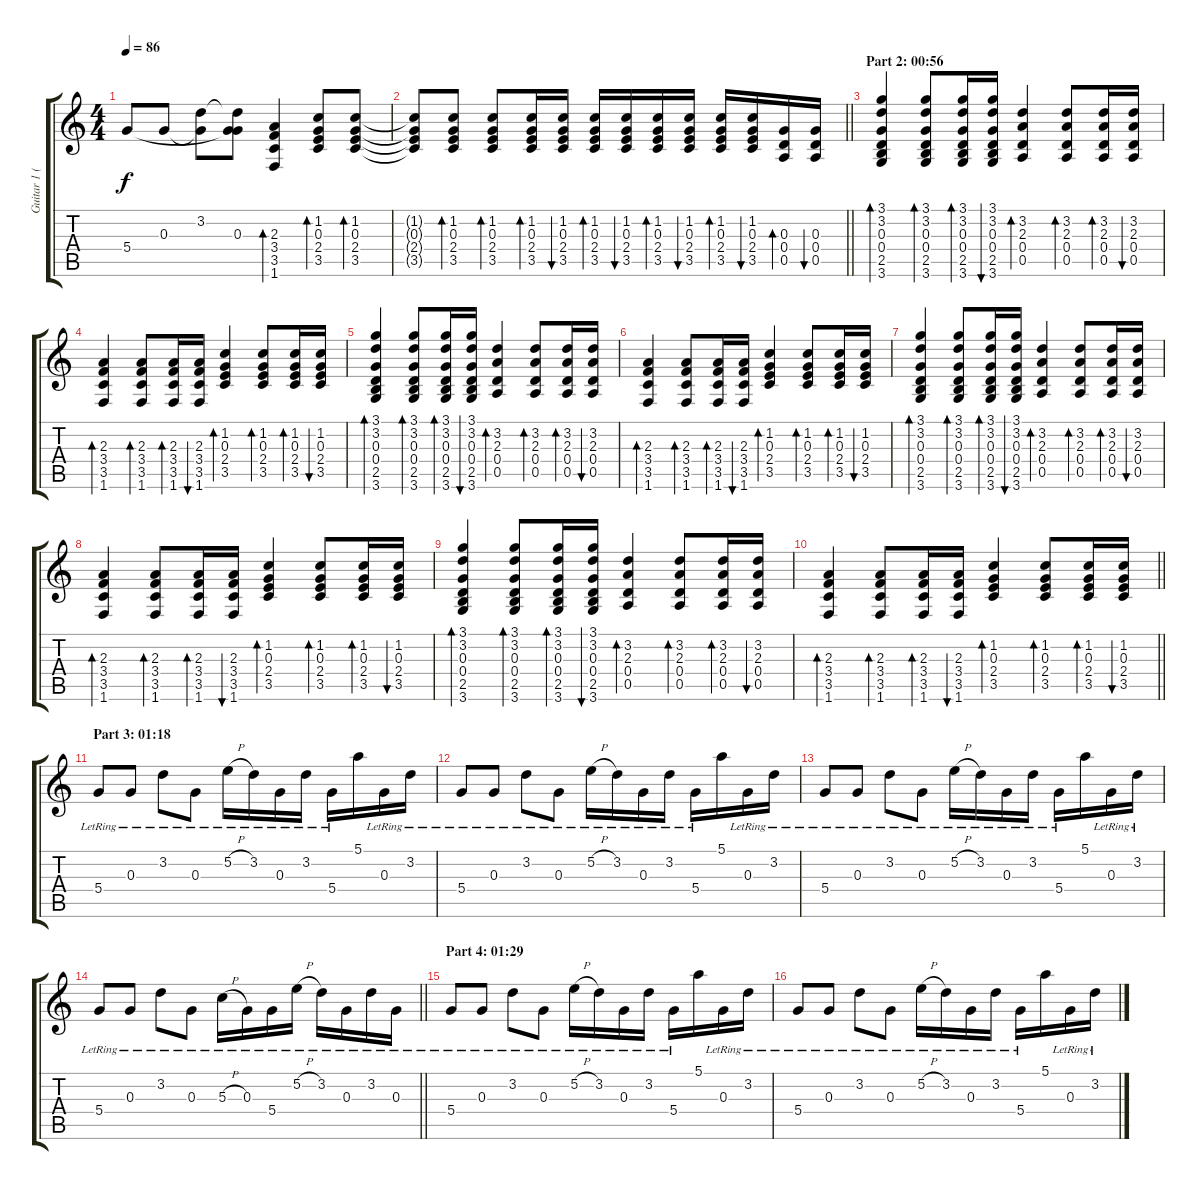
\track ("Guitar 1 (Distortion)" "Guitar 1 (") {instrument distortionguitar}
\staff {score tabs}
\tuning (E4 B3 G3 D3 A2 E2) {hide}
\ts (4 4)
\tempo 86
\clef g2
\ks c
5.4.8{dy f} 0.3.8 (3.2 0.3{t}).8 (3.2{t} 0.3 5.4{t}).8 (2.3 3.4 3.5 1.6).4{bd 30} (1.2 0.3 2.4 3.5).8{bd 30} (1.2 0.3 2.4 3.5).8{bd 30} |
\barLineRight lightlight
(1.2{t} 0.3{t} 2.4{t} 3.5{t}).8 (1.2 0.3 2.4 3.5).8{bd 30} (1.2 0.3 2.4 3.5).8{bd 30} (1.2 0.3 2.4 3.5).16{bd 30} (1.2 0.3 2.4 3.5).16{bu 30} (1.2 0.3 2.4 3.5).16{bd 30} (1.2 0.3 2.4 3.5).16{bu 30} (1.2 0.3 2.4 3.5).16{bd 30} (1.2 0.3 2.4 3.5).16{bu 30} (1.2 0.3 2.4 3.5).16{bd 30} (1.2 0.3 2.4 3.5).16{bu 30} (0.3 0.4 0.5).16{bd 30} (0.3 0.4 0.5).16{bu 30} |
\section ("" "Part 2: 00:56")
(3.1 3.2 0.3 0.4 2.5 3.6).4{bd 30} (3.1 3.2 0.3 0.4 2.5 3.6).8{bd 30} (3.1 3.2 0.3 0.4 2.5 3.6).16{bd 30} (3.1 3.2 0.3 0.4 2.5 3.6).16{bu 30} (3.2 2.3 0.4 0.5).4{bd 30} (3.2 2.3 0.4 0.5).8{bd 30} (3.2 2.3 0.4 0.5).16{bd 30} (3.2 2.3 0.4 0.5).16{bu 30} |
(2.3 3.4 3.5 1.6).4{bd 30} (2.3 3.4 3.5 1.6).8{bd 30} (2.3 3.4 3.5 1.6).16{bd 30} (2.3 3.4 3.5 1.6).16{bu 30} (1.2 0.3 2.4 3.5).4{bd 30} (1.2 0.3 2.4 3.5).8{bd 30} (1.2 0.3 2.4 3.5).16{bd 30} (1.2 0.3 2.4 3.5).16{bu 30} |
(3.1 3.2 0.3 0.4 2.5 3.6).4{bd 30} (3.1 3.2 0.3 0.4 2.5 3.6).8{bd 30} (3.1 3.2 0.3 0.4 2.5 3.6).16{bd 30} (3.1 3.2 0.3 0.4 2.5 3.6).16{bu 30} (3.2 2.3 0.4 0.5).4{bd 30} (3.2 2.3 0.4 0.5).8{bd 30} (3.2 2.3 0.4 0.5).16{bd 30} (3.2 2.3 0.4 0.5).16{bu 30} |
(2.3 3.4 3.5 1.6).4{bd 30} (2.3 3.4 3.5 1.6).8{bd 30} (2.3 3.4 3.5 1.6).16{bd 30} (2.3 3.4 3.5 1.6).16{bu 30} (1.2 0.3 2.4 3.5).4{bd 30} (1.2 0.3 2.4 3.5).8{bd 30} (1.2 0.3 2.4 3.5).16{bd 30} (1.2 0.3 2.4 3.5).16{bu 30} |
(3.1 3.2 0.3 0.4 2.5 3.6).4{bd 30} (3.1 3.2 0.3 0.4 2.5 3.6).8{bd 30} (3.1 3.2 0.3 0.4 2.5 3.6).16{bd 30} (3.1 3.2 0.3 0.4 2.5 3.6).16{bu 30} (3.2 2.3 0.4 0.5).4{bd 30} (3.2 2.3 0.4 0.5).8{bd 30} (3.2 2.3 0.4 0.5).16{bd 30} (3.2 2.3 0.4 0.5).16{bu 30} |
(2.3 3.4 3.5 1.6).4{bd 30} (2.3 3.4 3.5 1.6).8{bd 30} (2.3 3.4 3.5 1.6).16{bd 30} (2.3 3.4 3.5 1.6).16{bu 30} (1.2 0.3 2.4 3.5).4{bd 30} (1.2 0.3 2.4 3.5).8{bd 30} (1.2 0.3 2.4 3.5).16{bd 30} (1.2 0.3 2.4 3.5).16{bu 30} |
(3.1 3.2 0.3 0.4 2.5 3.6).4{bd 30} (3.1 3.2 0.3 0.4 2.5 3.6).8{bd 30} (3.1 3.2 0.3 0.4 2.5 3.6).16{bd 30} (3.1 3.2 0.3 0.4 2.5 3.6).16{bu 30} (3.2 2.3 0.4 0.5).4{bd 30} (3.2 2.3 0.4 0.5).8{bd 30} (3.2 2.3 0.4 0.5).16{bd 30} (3.2 2.3 0.4 0.5).16{bu 30} |
\barLineRight lightlight
(2.3 3.4 3.5 1.6).4{bd 30} (2.3 3.4 3.5 1.6).8{bd 30} (2.3 3.4 3.5 1.6).16{bd 30} (2.3 3.4 3.5 1.6).16{bu 30} (1.2 0.3 2.4 3.5).4{bd 30} (1.2 0.3 2.4 3.5).8{bd 30} (1.2 0.3 2.4 3.5).16{bd 30} (1.2 0.3 2.4 3.5).16{bu 30} |
\section ("" "Part 3: 01:18")
5.4{lr}.8 0.3{lr}.8 3.2{lr}.8 0.3{lr}.8 5.2{h lr}.16 3.2{lr}.16 0.3{lr}.16 3.2{lr}.16 5.4{lr}.16 5.1.16 0.3{lr}.16 3.2{lr}.16 |
5.4{lr}.8 0.3{lr}.8 3.2{lr}.8 0.3{lr}.8 5.2{h lr}.16 3.2{lr}.16 0.3{lr}.16 3.2{lr}.16 5.4{lr}.16 5.1.16 0.3{lr}.16 3.2{lr}.16 |
5.4{lr}.8 0.3{lr}.8 3.2{lr}.8 0.3{lr}.8 5.2{h lr}.16 3.2{lr}.16 0.3{lr}.16 3.2{lr}.16 5.4{lr}.16 5.1.16 0.3{lr}.16 3.2{lr}.16 |
\barLineRight lightlight
5.4{lr}.8 0.3{lr}.8 3.2{lr}.8 0.3{lr}.8 5.3{h lr}.16 0.3{lr}.16 5.4{lr}.16 5.2{h lr}.16 3.2{lr}.16 0.3{lr}.16 3.2{lr}.16 0.3{lr}.16 |
\section ("" "Part 4: 01:29")
5.4{lr}.8 0.3{lr}.8 3.2{lr}.8 0.3{lr}.8 5.2{h lr}.16 3.2{lr}.16 0.3{lr}.16 3.2{lr}.16 5.4{lr}.16 5.1.16 0.3{lr}.16 3.2{lr}.16 |
5.4{lr}.8 0.3{lr}.8 3.2{lr}.8 0.3{lr}.8 5.2{h lr}.16 3.2{lr}.16 0.3{lr}.16 3.2{lr}.16 5.4{lr}.16 5.1.16 0.3{lr}.16 3.2{lr}.16
